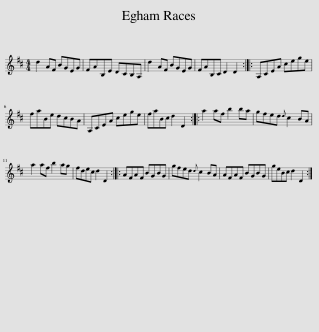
X:1
L:1/8
M:4/4
I:linebreak $
K:D
V:1 treble
V:1
 d2 AF BGEG | FAB,E DCB,A, | d2 AF BGEG | FAB,C D2 D2 :: A,CEA cege |$ %5
 faBe dcBA | A,CEA cege | faBc d2 D2 :: a2 af b2 ba | gfed{d} c2 BA |$ %10
 a2 af b2 ag | fdec d2 D2 :: AFAF BGBG | gfed{d} c2 BA | AFAF BGBG | %15
 geBc d2 D2 :| %16
